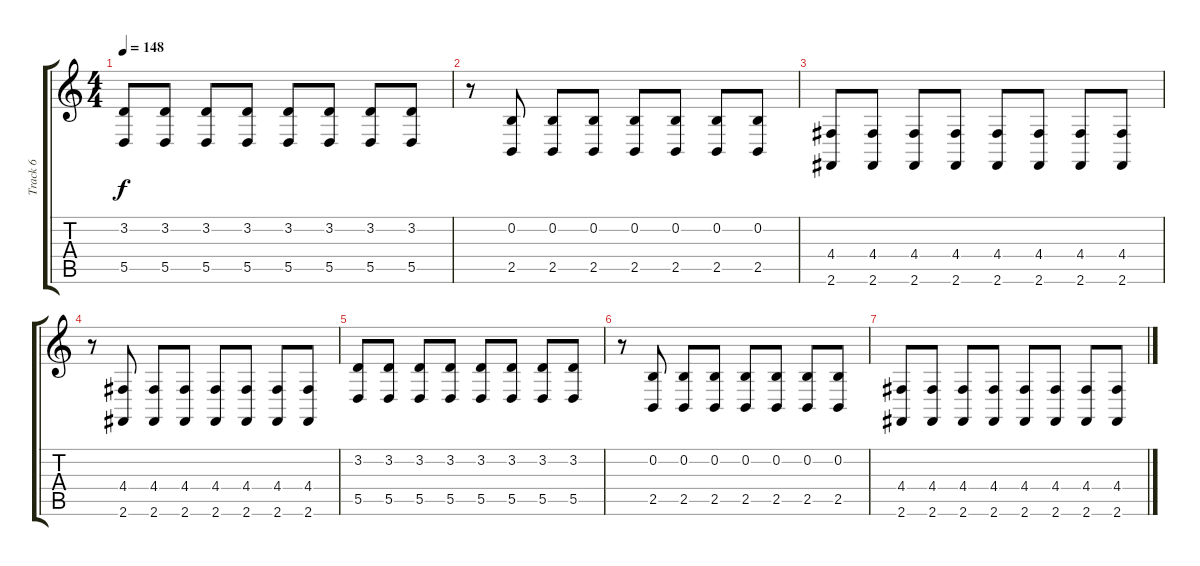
\track ("Track 6" "Track 6") {instrument voiceoohs}
\staff {score tabs}
\tuning (E4 B3 G3 D3 A2 E2) {hide}
\ts (4 4)
\tempo 148
\clef g2
\ks c
(3.2 5.5).8{dy f} (3.2 5.5).8 (3.2 5.5).8 (3.2 5.5).8 (3.2 5.5).8 (3.2 5.5).8 (3.2 5.5).8 (3.2 5.5).8 |
r.8 (0.2 2.5).8 (0.2 2.5).8 (0.2 2.5).8 (0.2 2.5).8 (0.2 2.5).8 (0.2 2.5).8 (0.2 2.5).8 |
(4.4 2.6).8 (4.4 2.6).8 (4.4 2.6).8 (4.4 2.6).8 (4.4 2.6).8 (4.4 2.6).8 (4.4 2.6).8 (4.4 2.6).8 |
r.8 (4.4 2.6).8 (4.4 2.6).8 (4.4 2.6).8 (4.4 2.6).8 (4.4 2.6).8 (4.4 2.6).8 (4.4 2.6).8 |
(3.2 5.5).8 (3.2 5.5).8 (3.2 5.5).8 (3.2 5.5).8 (3.2 5.5).8 (3.2 5.5).8 (3.2 5.5).8 (3.2 5.5).8 |
r.8 (0.2 2.5).8 (0.2 2.5).8 (0.2 2.5).8 (0.2 2.5).8 (0.2 2.5).8 (0.2 2.5).8 (0.2 2.5).8 |
(4.4 2.6).8 (4.4 2.6).8 (4.4 2.6).8 (4.4 2.6).8 (4.4 2.6).8 (4.4 2.6).8 (4.4 2.6).8 (4.4 2.6).8
